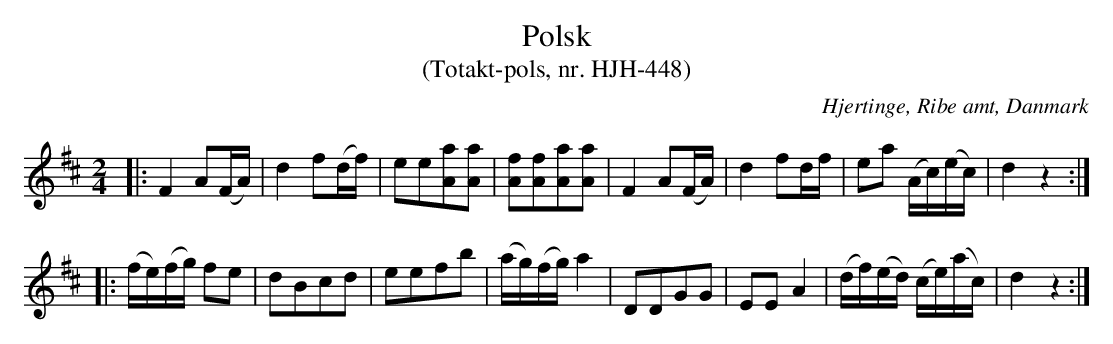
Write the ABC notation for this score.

X:1
T:Polsk
T:(Totakt-pols, nr. HJH-448)
O:Hjertinge, Ribe amt, Danmark
M:2/4
L:1/8
K:D
|: F2 A(F/A/) | d2 f(d/f/) | ee[Aa][Aa] | [Af][Af][Aa][Aa] | F2 A(F/A/) | d2 fd/f/ | ea (A/c/)(e/c/) | d2z2 :|
|: (f/e/)(f/g/) fe | dBcd | eefb | (a/g/)(f/g/) a2 | DDGG | EE A2 | (d/f/)(e/d/) (c/e/)(a/c/) | d2z2 :|
